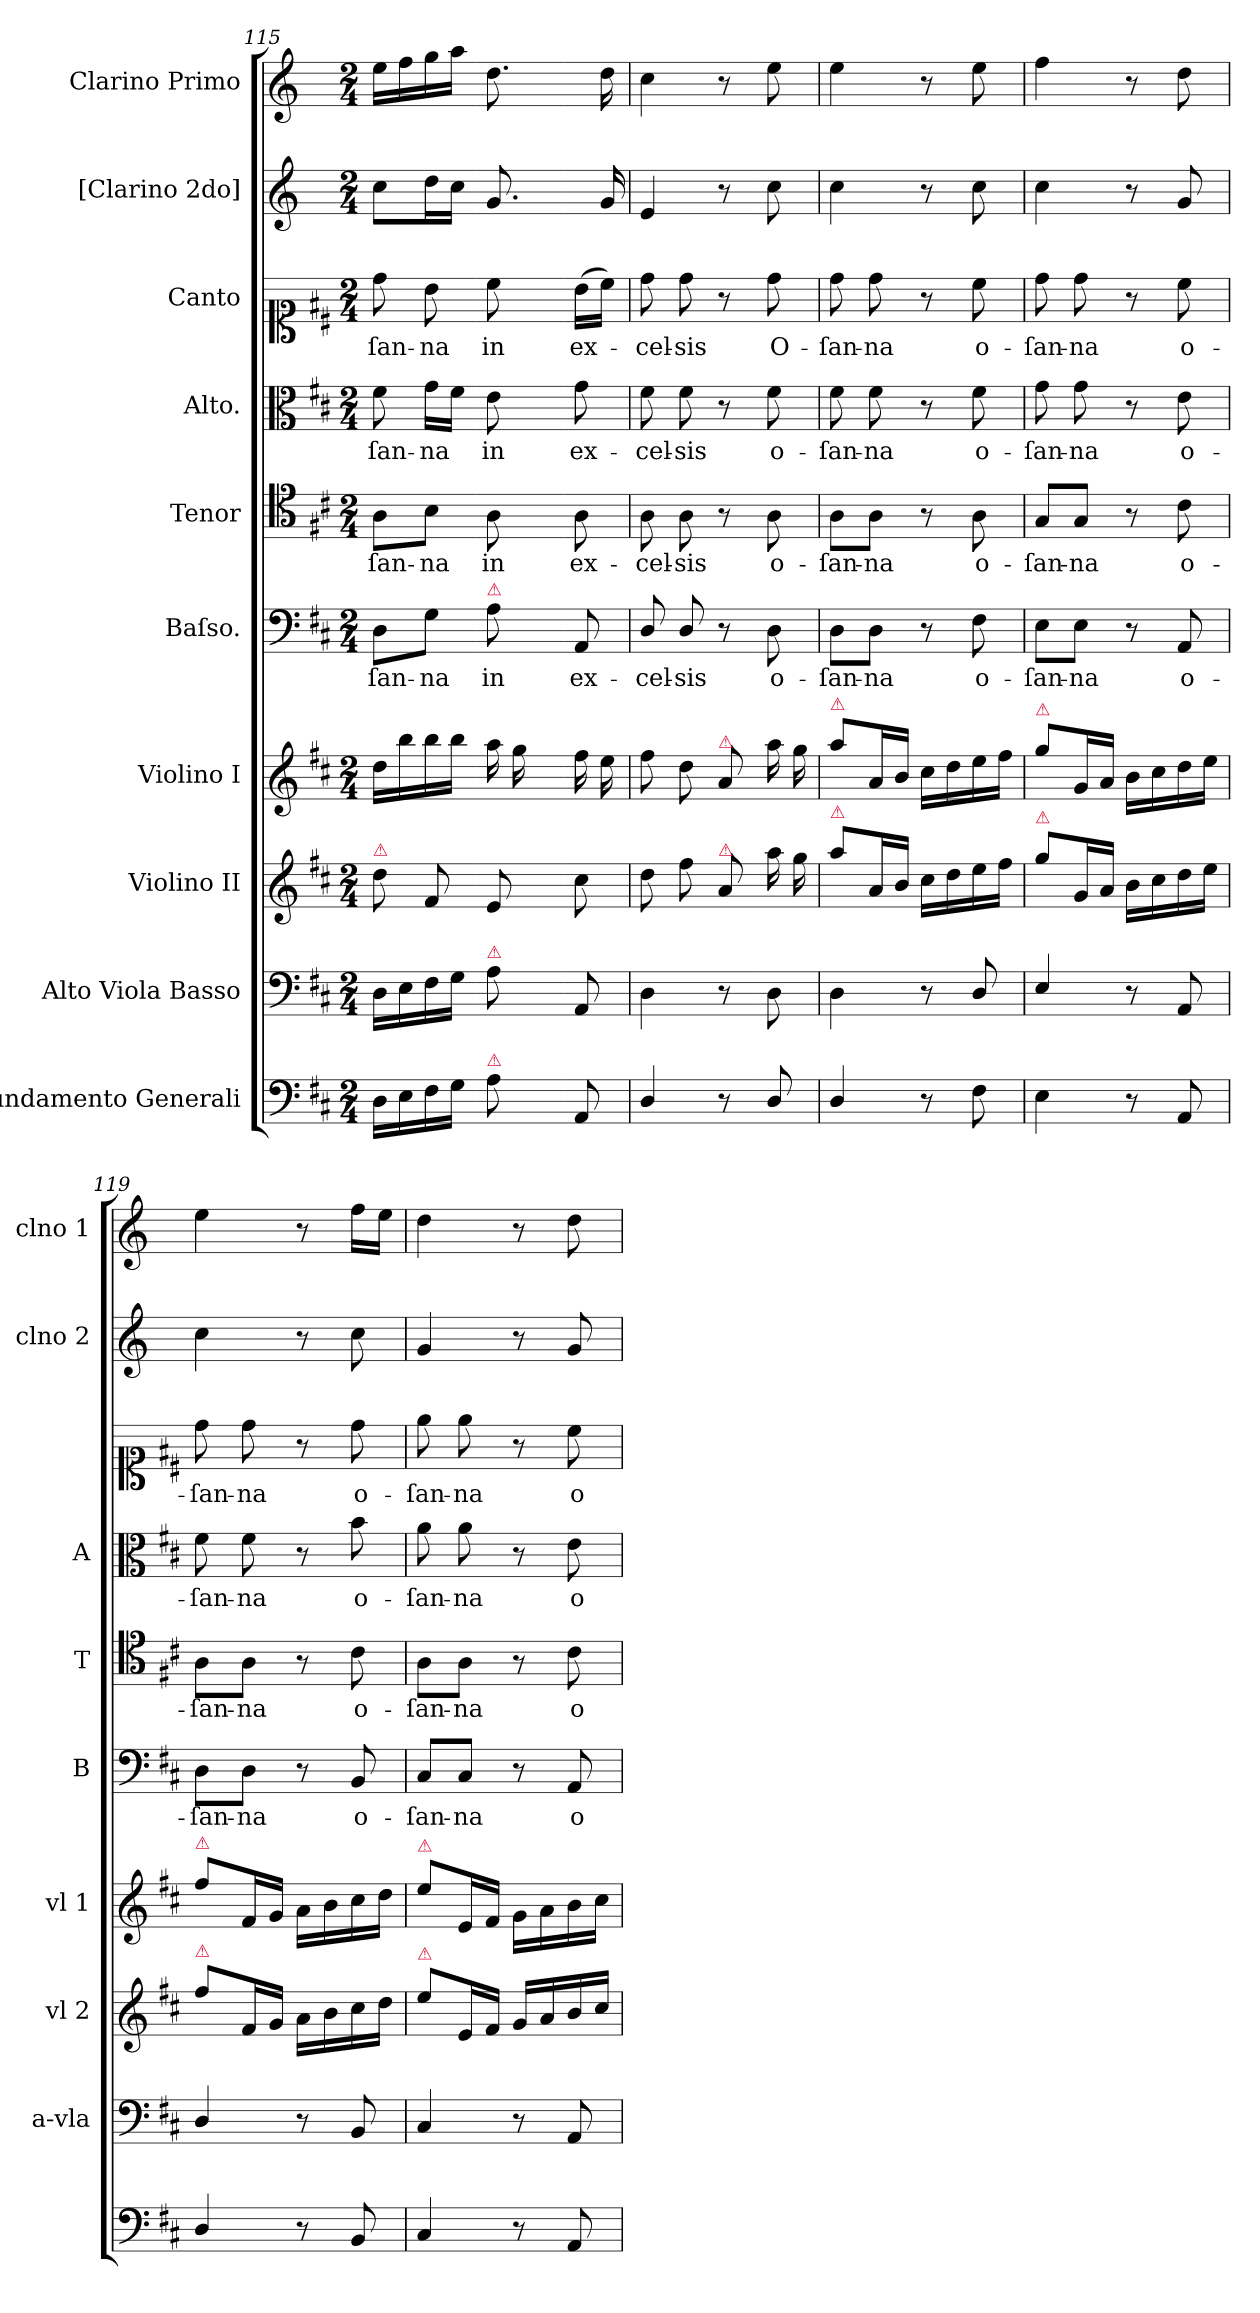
**kern	**kern	**kern	**kern	**kern	**text	**kern	**text	**kern	**text	**kern	**text	**kern	**kern
*part10	*part9	*part8	*part7	*part6	*part6	*part5	*part5	*part4	*part4	*part3	*part3	*part2	*part1
*staff10	*staff9	*staff8	*staff7	*staff6	*staff6	*staff5	*staff5	*staff4	*staff4	*staff3	*staff3	*staff2	*staff1
*I"Fundamento Generali	*I"Alto Viola Basso	*I"Violino II	*I"Violino I	*I"Baſso.	*	*I"Tenor	*	*I"Alto.	*	*I"Canto	*	*I"[Clarino 2do]	*I"Clarino Primo
*	*I'a-vla	*I'vl 2	*I'vl 1	*I'B	*	*I'T	*	*I'A	*	*	*	*I'clno 2	*I'clno 1
*clefF4	*clefF4	*clefG2	*clefG2	*clefF4	*	*clefC4	*	*clefC3	*	*clefC1	*	*clefG2	*clefG2
*	*	*	*	*	*	*	*	*	*	*	*	*ITrd-1c-2	*ITrd-1c-2
*k[f#c#]	*k[f#c#]	*k[f#c#]	*k[f#c#]	*k[f#c#]	*	*k[f#c#]	*	*k[f#c#]	*	*k[f#c#]	*	*k[f#c#]	*k[f#c#]
*	*D:	*D:	*D:	*D:	*	*D:	*	*D:	*	*D:	*	*D:	*D:
*M2/4	*M2/4	*M2/4	*M2/4	*M2/4	*	*M2/4	*	*M2/4	*	*M2/4	*	*M2/4	*M2/4
=115	=115	=115	=115	=115	=115	=115	=115	=115	=115	=115	=115	=115	=115
!	!	!LO:TX:a:color=crimson:t=⚠	!	!	!	!	!	!	!	!	!	!	!
!	!	!	!	!	!	!	!LO:LY:i	!	!	!	!	!	!
16D\LL	16D\LL	8dd\	16dd\LL	8D\L	-ſan-	8A\L	-ſan-	8f#\	-ſan-	8dd\	-ſan-	8dd\L	16ff#\LL
16E\	16E\	.	16bb\	.	.	.	.	.	.	.	.	.	16gg\
!	!	!	!	!	!	!	!LO:LY:i	!	!	!	!	!	!
16F#\	16F#\	8f#/	16bb\	8G\J	-na	8B\J	-na	16g\LL	-na	8b\	-na	16ee\L	16aa\
16G\JJ	16G\JJ	.	16bb\JJ	.	.	.	.	16f#\JJ	.	.	.	16dd\JJ	16bb\JJ
=-	=-	=-	=-	=-	=-	=-	=-	=-	=-	=-	=-	=-	=-
!	!	!	!	!LO:TX:a:color=crimson:t=⚠	!	!	!	!	!	!	!	!	!
!	!LO:TX:a:color=crimson:t=⚠	!	!	!	!	!	!	!	!	!	!	!	!
!LO:TX:a:color=crimson:t=⚠	!	!	!	!	!	!	!	!	!	!	!	!	!
!	!	!	!	!	!	!	!LO:LY:i	!	!	!	!	!	!
8A\	8A\	8e/	16aa\	8A\	in	8A\	in	8e\	in	8cc#\	in	8.a/	8.ee\
.	.	.	16gg\	.	.	.	.	.	.	.	.	.	.
16ryy	16ryy	16ryy	16ryy	16ryy	.	16ryy	.	16ryy	.	16ryy	.	.	.
=-	=-	=-	=-	=-	=-	=-	=-	=-	=-	=-	=-	=-	=-
!	!	!	!	!	!	!	!LO:LY:i	!	!	!	!	!	!
8AA/	8AA/	8cc#\	16ff#\	8AA/	ex-	8A\	ex-	8g\	ex-	(16b\LL	ex-	16ryy	16ryy
.	.	.	16ee\	.	.	.	.	.	.	16cc#\JJ)	.	16a/	16ee\
=116	=116	=116	=116	=116	=116	=116	=116	=116	=116	=116	=116	=116	=116
!	!	!	!	!	!	!	!LO:LY:i	!	!	!	!	!	!
4D/	4D\	8dd\	8ff#\	8D/	-cel-	8A\	-cel-	8f#\	-cel-	8dd\	-cel-	4f#/	4dd\
!	!	!	!	!	!	!	!LO:LY:i	!	!	!	!	!	!
.	.	8ff#\	8dd\	8D/	-sis	8A\	-sis	8f#\	-sis	8dd\	-sis	.	.
!	!	!	!LO:TX:a:color=crimson:t=⚠	!	!	!	!	!	!	!	!	!	!
!	!	!LO:TX:a:color=crimson:t=⚠	!	!	!	!	!	!	!	!	!	!	!
8r	8r	8a/	8a/	8r	.	8r	.	8r	.	8r	.	8r	8r
=-	=-	=-	=-	=-	=-	=-	=-	=-	=-	=-	=-	=-	=-
!	!	!	!	!	!LO:LY:i	!	!LO:LY:i	!	!LO:LY:i	!	!	!	!
8D/	8D\	16aa\	16aa\	8D\	o-	8A\	o-	8f#\	o-	8dd\	O-	8dd\	8ff#\
.	.	16gg\	16gg\	.	.	.	.	.	.	.	.	.	.
=117	=117	=117	=117	=117	=117	=117	=117	=117	=117	=117	=117	=117	=117
!	!	!	!LO:TX:a:color=crimson:t=⚠	!	!	!	!	!	!	!	!	!	!
!	!	!LO:TX:a:color=crimson:t=⚠	!	!	!	!	!	!	!	!	!	!	!
!	!	!	!	!	!LO:LY:i	!	!LO:LY:i	!	!LO:LY:i	!	!	!	!
4D/	4D\	8aa\L	8aa\L	8D\L	-ſan-	8A\L	-ſan-	8f#\	-ſan-	8dd\	-ſan-	4dd\	4ff#\
!	!	!	!	!	!LO:LY:i	!	!LO:LY:i	!	!LO:LY:i	!	!	!	!
.	.	16a/L	16a/L	8D\J	-na	8A\J	-na	8f#\	-na	8dd\	-na	.	.
.	.	16b/JJ	16b/JJ	.	.	.	.	.	.	.	.	.	.
8r	8r	16cc#\LL	16cc#\LL	8r	.	8r	.	8r	.	8r	.	8r	8r
.	.	16dd\	16dd\	.	.	.	.	.	.	.	.	.	.
!	!	!	!	!	!LO:LY:i	!	!LO:LY:i	!	!LO:LY:i	!	!LO:LY:i	!	!
8F#\	8D/	16ee\	16ee\	8F#\	o-	8A\	o-	8f#\	o-	8cc#\	o-	8dd\	8ff#\
.	.	16ff#\JJ	16ff#\JJ	.	.	.	.	.	.	.	.	.	.
=118	=118	=118	=118	=118	=118	=118	=118	=118	=118	=118	=118	=118	=118
!	!	!	!LO:TX:a:color=crimson:t=⚠	!	!	!	!	!	!	!	!	!	!
!	!	!LO:TX:a:color=crimson:t=⚠	!	!	!	!	!	!	!	!	!	!	!
!	!	!	!	!	!LO:LY:i	!	!LO:LY:i	!	!LO:LY:i	!	!LO:LY:i	!	!
4E\	4E/	8gg\L	8gg\L	8E\L	-ſan-	8G/L	-ſan-	8g\	-ſan-	8dd\	-ſan-	4dd\	4gg\
!	!	!	!	!	!LO:LY:i	!	!LO:LY:i	!	!LO:LY:i	!	!LO:LY:i	!	!
.	.	16g/L	16g/L	8E\J	-na	8G/J	-na	8g\	-na	8dd\	-na	.	.
.	.	16a/JJ	16a/JJ	.	.	.	.	.	.	.	.	.	.
8r	8r	16b\LL	16b\LL	8r	.	8r	.	8r	.	8r	.	8r	8r
.	.	16cc#\	16cc#\	.	.	.	.	.	.	.	.	.	.
!	!	!	!	!	!LO:LY:i	!	!LO:LY:i	!	!LO:LY:i	!	!LO:LY:i	!	!
8AA/	8AA/	16dd\	16dd\	8AA/	o-	8c#\	o-	8e\	o-	8cc#\	o-	8a/	8ee\
.	.	16ee\JJ	16ee\JJ	.	.	.	.	.	.	.	.	.	.
=119	=119	=119	=119	=119	=119	=119	=119	=119	=119	=119	=119	=119	=119
!	!	!	!LO:TX:a:color=crimson:t=⚠	!	!	!	!	!	!	!	!	!	!
!	!	!LO:TX:a:color=crimson:t=⚠	!	!	!	!	!	!	!	!	!	!	!
!	!	!	!	!	!LO:LY:i	!	!LO:LY:i	!	!LO:LY:i	!	!LO:LY:i	!	!
4D/	4D/	8ff#\L	8ff#\L	8D\L	-ſan-	8A\L	-ſan-	8f#\	-ſan-	8dd\	-ſan-	4dd\	4ff#\
!	!	!	!	!	!LO:LY:i	!	!LO:LY:i	!	!LO:LY:i	!	!LO:LY:i	!	!
.	.	16f#/L	16f#/L	8D\J	-na	8A\J	-na	8f#\	-na	8dd\	-na	.	.
.	.	16g/JJ	16g/JJ	.	.	.	.	.	.	.	.	.	.
8r	8r	16a\LL	16a\LL	8r	.	8r	.	8r	.	8r	.	8r	8r
.	.	16b\	16b\	.	.	.	.	.	.	.	.	.	.
!	!	!	!	!	!LO:LY:i	!	!LO:LY:i	!	!LO:LY:i	!	!LO:LY:i	!	!
8BB/	8BB/	16cc#\	16cc#\	8BB/	o-	8c#\	o-	8b\	o-	8dd\	o-	8dd\	16gg\LL
.	.	16dd\JJ	16dd\JJ	.	.	.	.	.	.	.	.	.	16ff#\JJ
=120	=120	=120	=120	=120	=120	=120	=120	=120	=120	=120	=120	=120	=120
!	!	!	!LO:TX:a:color=crimson:t=⚠	!	!	!	!	!	!	!	!	!	!
!	!	!LO:TX:a:color=crimson:t=⚠	!	!	!	!	!	!	!	!	!	!	!
!	!	!	!	!	!LO:LY:i	!	!LO:LY:i	!	!LO:LY:i	!	!LO:LY:i	!	!
4C#/	4C#/	8ee\L	8ee\L	8C#/L	-ſan-	8A\L	-ſan-	8a\	-ſan-	8ee\	-ſan-	4a/	4ee\
!	!	!	!	!	!LO:LY:i	!	!LO:LY:i	!	!LO:LY:i	!	!LO:LY:i	!	!
.	.	16e/L	16e/L	8C#/J	-na	8A\J	-na	8a\	-na	8ee\	-na	.	.
.	.	16f#/JJ	16f#/JJ	.	.	.	.	.	.	.	.	.	.
8r	8r	16g/LL	16g\LL	8r	.	8r	.	8r	.	8r	.	8r	8r
.	.	16a/	16a\	.	.	.	.	.	.	.	.	.	.
8AA/	8AA/	16b/	16b\	8AA/	o-	8c#\	o-	8e\	o-	8cc#\	o-	8a/	8ee\
.	.	16cc#/JJ	16cc#\JJ	.	.	.	.	.	.	.	.	.	.
=	=	=	=	=	=	=	=	=	=	=	=	=	=
*-	*-	*-	*-	*-	*-	*-	*-	*-	*-	*-	*-	*-	*-
